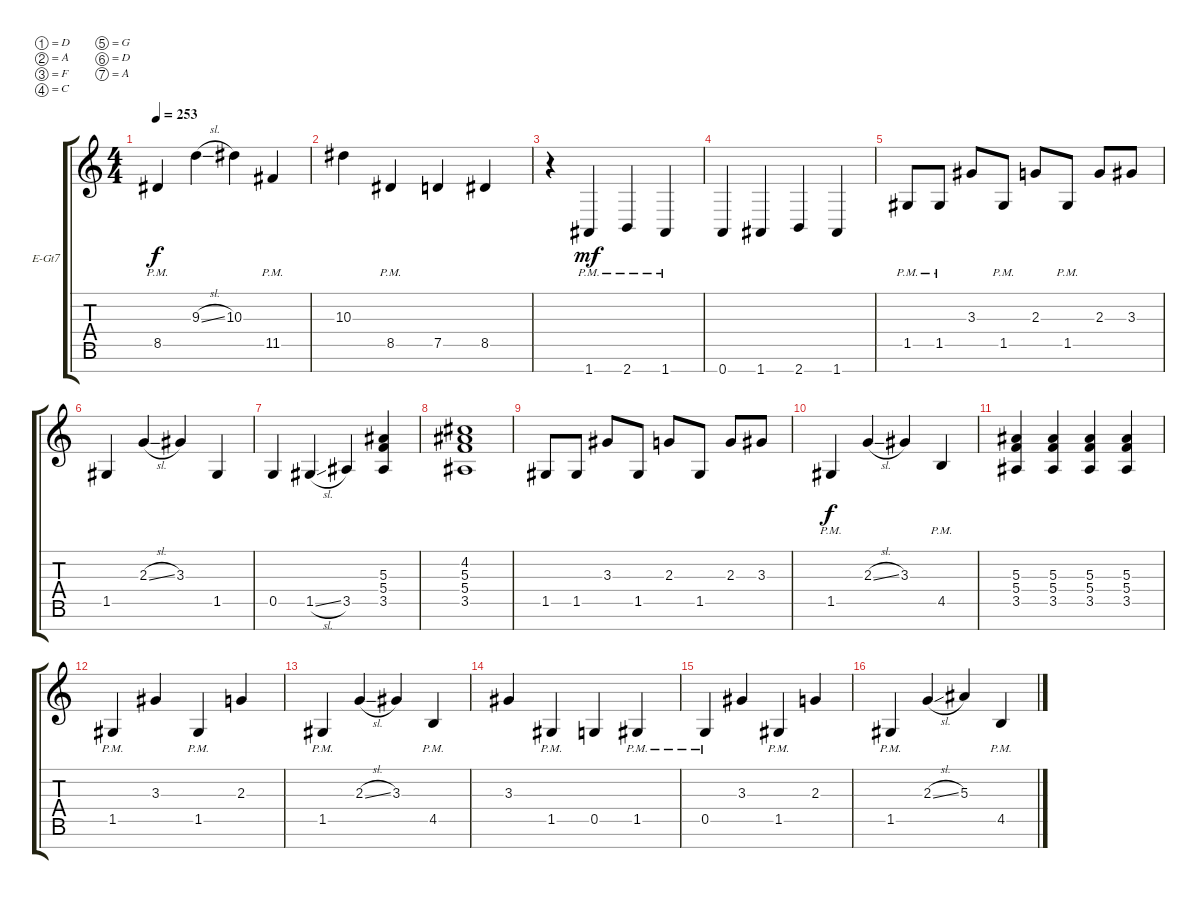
\defaultSystemsLayout 4
\bracketExtendMode groupsimilarinstruments
\firstSystemTrackNameOrientation horizontal
\otherSystemsTrackNameOrientation horizontal
\track ("Electric Guitar2" "E-Gt7") {instrument distortionguitar}
\staff {score tabs}
\tuning (D4 A3 F3 C3 G2 D2 A1)
\ts (4 4)
\tempo 253
\clef g2
\ks c
8.5{pm}.4{dy f} 9.3{sl}.4 10.3.4 11.5{pm}.4 |
10.3.4 8.5{pm}.4 7.5.4 8.5.4 |
r.4 1.7{pm}.4{dy mf} 2.7{pm}.4 1.7{pm}.4 |
0.7.4 1.7.4 2.7.4 1.7.4 |
1.5{pm}.8 1.5{pm}.8 3.3.8 1.5{pm}.8 2.3.8 1.5{pm}.8 2.3.8 3.3.8 |
1.5.4 2.3{sl}.4 3.3.4 1.5.4 |
0.5.4 1.5{sl}.4 3.5.4 (5.3 3.5 5.4).4 |
(3.5 5.4 5.3 4.2).1 |
1.5.8 1.5.8 3.3.8 1.5.8 2.3.8 1.5.8 2.3.8 3.3.8 |
1.5{pm}.4{dy f} 2.3{sl}.4 3.3.4 4.5{pm}.4 |
(3.5 5.4 5.3).4 (3.5 5.4 5.3).4 (3.5 5.4 5.3).4 (3.5 5.4 5.3).4 |
1.5{pm}.4 3.3.4 1.5{pm}.4 2.3.4 |
1.5{pm}.4 2.3{sl}.4 3.3.4 4.5{pm}.4 |
3.3.4 1.5{pm}.4 0.5.4 1.5{pm}.4 |
0.5{pm}.4 3.3.4 1.5{pm}.4 2.3.4 |
1.5{pm}.4 2.3{sl}.4 5.3.4 4.5{pm}.4
